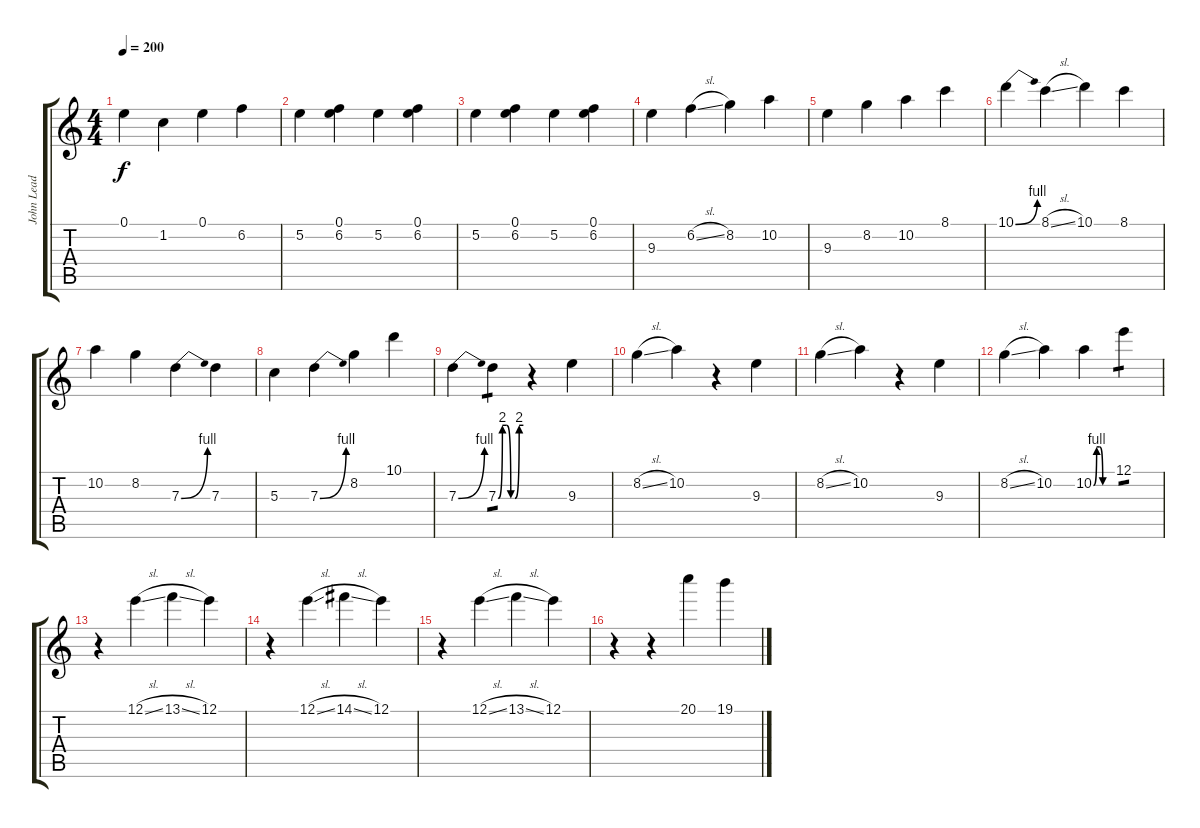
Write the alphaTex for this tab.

\track ("John Lead Guitar" "John Lead ") {instrument electricguitarclean}
\staff {score tabs}
\tuning (E4 B3 G3 D3 A2 E2) {hide}
\ts (4 4)
\tempo 200
\clef g2
\ks c
0.1.4{dy f} 1.2.4 0.1.4 6.2.4 |
5.2.4 (0.1 6.2).4 5.2.4 (0.1 6.2).4 |
5.2.4 (0.1 6.2).4 5.2.4 (0.1 6.2).4 |
9.3.4 6.2{sl}.4 8.2.4 10.2.4 |
9.3.4 8.2.4 10.2.4 8.1.4 |
10.1{be (bend 0 0 60 4)}.4 8.1{sl}.4 10.1.4 8.1.4 |
10.2.4 8.2.4 7.3{be (bend 0 0 60 4)}.4 7.3.4 |
5.3.4 7.3{be (bend 0 0 60 4)}.4 8.2.4 10.1.4 |
7.3{be (bend 0 0 60 4)}.4 7.3{be (custom 0 0 10 8 20 8 30 0 40 0 50 8 60 8)}.4{tp 1} r.4 9.3.4 |
8.2{sl}.4 10.2.4 r.4 9.3.4 |
8.2{sl}.4 10.2.4 r.4 9.3.4 |
8.2{sl}.4 10.2.4 10.2{be (custom 0 0 10 4 20 4 30 0 60 0)}.4 12.1.4{tp 1} |
r.4 12.1{sl}.4 13.1{sl}.4 12.1.4 |
r.4 12.1{sl}.4 14.1{sl}.4 12.1.4 |
r.4 12.1{sl}.4 13.1{sl}.4 12.1.4 |
r.4 r.4 20.1.4 19.1.4
